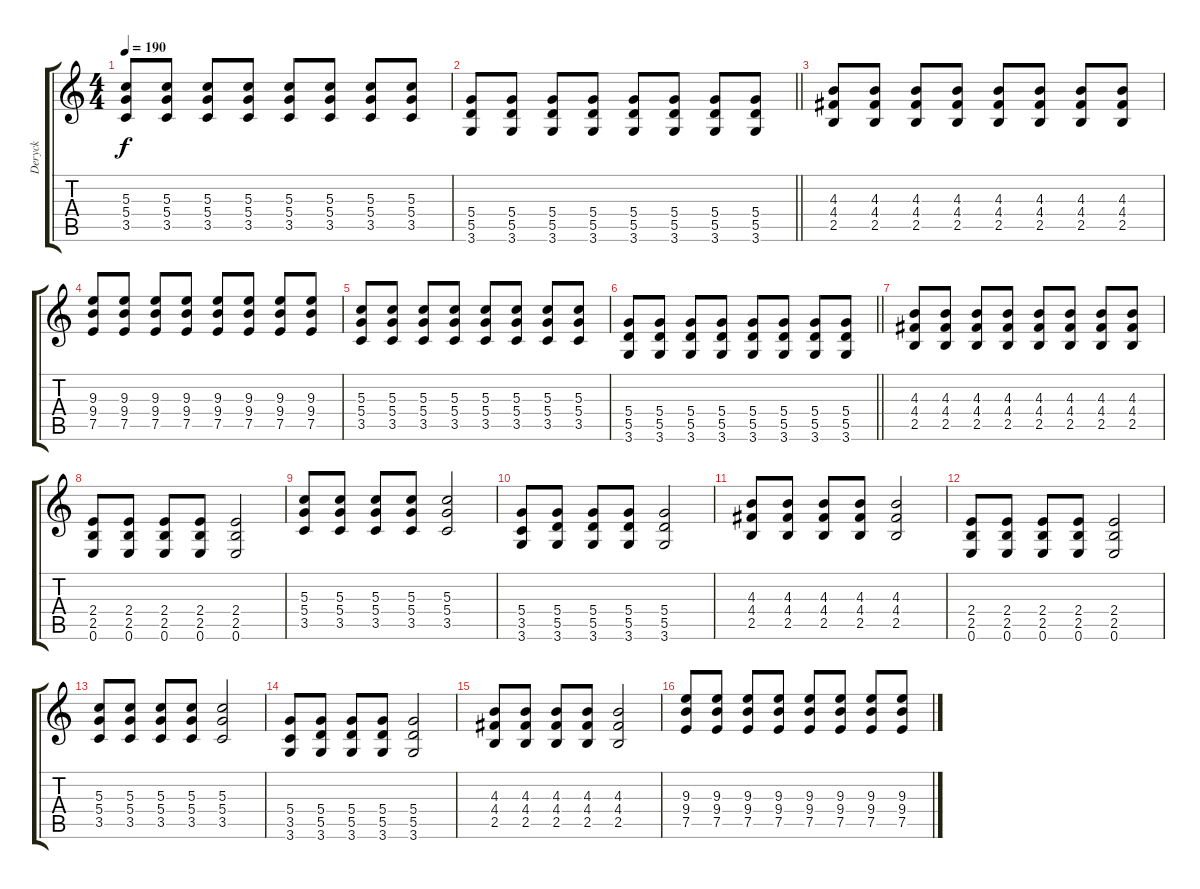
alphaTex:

\track ("Deryck" "Deryck") {instrument overdrivenguitar}
\staff {score tabs}
\tuning (E4 B3 G3 D3 A2 E2) {hide}
\ts (4 4)
\tempo 190
\clef g2
\ks c
(5.3 5.4 3.5).8{dy f} (5.3 5.4 3.5).8 (5.3 5.4 3.5).8 (5.3 5.4 3.5).8 (5.3 5.4 3.5).8 (5.3 5.4 3.5).8 (5.3 5.4 3.5).8 (5.3 5.4 3.5).8 |
\barLineRight lightlight
(5.4 5.5 3.6).8 (5.4 5.5 3.6).8 (5.4 5.5 3.6).8 (5.4 5.5 3.6).8 (5.4 5.5 3.6).8 (5.4 5.5 3.6).8 (5.4 5.5 3.6).8 (5.4 5.5 3.6).8 |
(4.3 4.4 2.5).8 (4.3 4.4 2.5).8 (4.3 4.4 2.5).8 (4.3 4.4 2.5).8 (4.3 4.4 2.5).8 (4.3 4.4 2.5).8 (4.3 4.4 2.5).8 (4.3 4.4 2.5).8 |
(9.3 9.4 7.5).8{instrument distortionguitar} (9.3 9.4 7.5).8 (9.3 9.4 7.5).8 (9.3 9.4 7.5).8 (9.3 9.4 7.5).8 (9.3 9.4 7.5).8 (9.3 9.4 7.5).8 (9.3 9.4 7.5).8 |
(5.3 5.4 3.5).8 (5.3 5.4 3.5).8 (5.3 5.4 3.5).8 (5.3 5.4 3.5).8 (5.3 5.4 3.5).8 (5.3 5.4 3.5).8 (5.3 5.4 3.5).8 (5.3 5.4 3.5).8 |
\barLineRight lightlight
(5.4 5.5 3.6).8 (5.4 5.5 3.6).8 (5.4 5.5 3.6).8 (5.4 5.5 3.6).8 (5.4 5.5 3.6).8 (5.4 5.5 3.6).8 (5.4 5.5 3.6).8 (5.4 5.5 3.6).8 |
(4.3 4.4 2.5).8 (4.3 4.4 2.5).8 (4.3 4.4 2.5).8 (4.3 4.4 2.5).8 (4.3 4.4 2.5).8 (4.3 4.4 2.5).8 (4.3 4.4 2.5).8 (4.3 4.4 2.5).8 |
(2.4 2.5 0.6).8 (2.4 2.5 0.6).8 (2.4 2.5 0.6).8 (2.4 2.5 0.6).8 (2.4 2.5 0.6).2 |
(5.3 5.4 3.5).8 (5.3 5.4 3.5).8 (5.3 5.4 3.5).8 (5.3 5.4 3.5).8 (5.3 5.4 3.5).2 |
(5.4 3.5 3.6).8 (5.4 5.5 3.6).8 (5.4 5.5 3.6).8 (5.4 5.5 3.6).8 (5.4 5.5 3.6).2 |
(4.3 4.4 2.5).8 (4.3 4.4 2.5).8 (4.3 4.4 2.5).8 (4.3 4.4 2.5).8 (4.3 4.4 2.5).2 |
(2.4 2.5 0.6).8 (2.4 2.5 0.6).8 (2.4 2.5 0.6).8 (2.4 2.5 0.6).8 (2.4 2.5 0.6).2 |
(5.3 5.4 3.5).8 (5.3 5.4 3.5).8 (5.3 5.4 3.5).8 (5.3 5.4 3.5).8 (5.3 5.4 3.5).2 |
(5.4 3.5 3.6).8 (5.4 5.5 3.6).8 (5.4 5.5 3.6).8 (5.4 5.5 3.6).8 (5.4 5.5 3.6).2 |
(4.3 4.4 2.5).8 (4.3 4.4 2.5).8 (4.3 4.4 2.5).8 (4.3 4.4 2.5).8 (4.3 4.4 2.5).2 |
(9.3 9.4 7.5).8 (9.3 9.4 7.5).8 (9.3 9.4 7.5).8 (9.3 9.4 7.5).8 (9.3 9.4 7.5).8 (9.3 9.4 7.5).8 (9.3 9.4 7.5).8 (9.3 9.4 7.5).8
